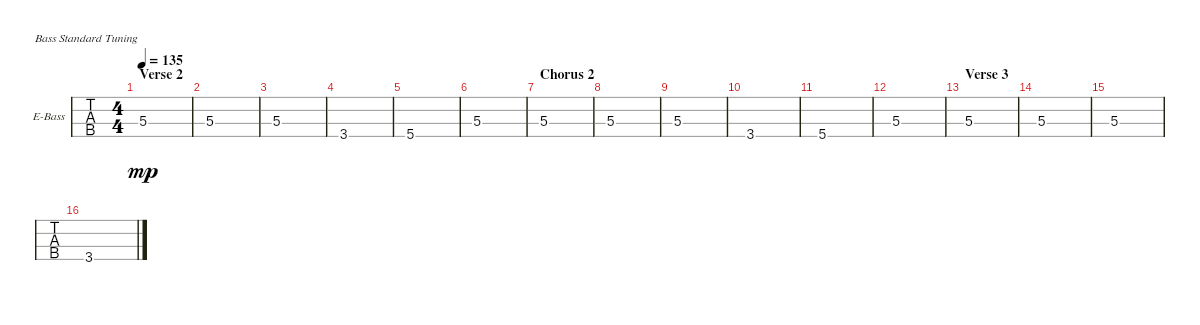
\bracketExtendMode groupsimilarinstruments
\firstSystemTrackNameOrientation horizontal
\otherSystemsTrackNameOrientation horizontal
\chordDiagramsInScore
\track ("Bass" "E-Bass") {instrument electricbassfinger}
\staff {tabs}
\tuning (G2 D2 A1 E1)
\ts (4 4)
\section ("" "Verse 2")
\tempo 135
\clef f4
\scale
0.333333
\ks c
5.3.1{dy mp} |
\scale
0.333333 5.3.1 |
\scale
0.333333 5.3.1 |
\scale
0.333333 3.4.1 |
\scale
0.333333 5.4.1 |
\scale
0.333333 5.3.1 |
\section ("" "Chorus 2")
\scale
0.333333 5.3.1 |
\scale
0.333333 5.3.1 |
\scale
0.333333 5.3.1 |
\scale
0.333333 3.4.1 |
\scale
0.333333 5.4.1 |
\scale
0.333333 5.3.1 |
\section ("" "Verse 3")
\scale
0.333333 5.3.1 |
\scale
0.333333 5.3.1 |
\scale
0.333333 5.3.1 |
\scale
0.333333 3.4.1
